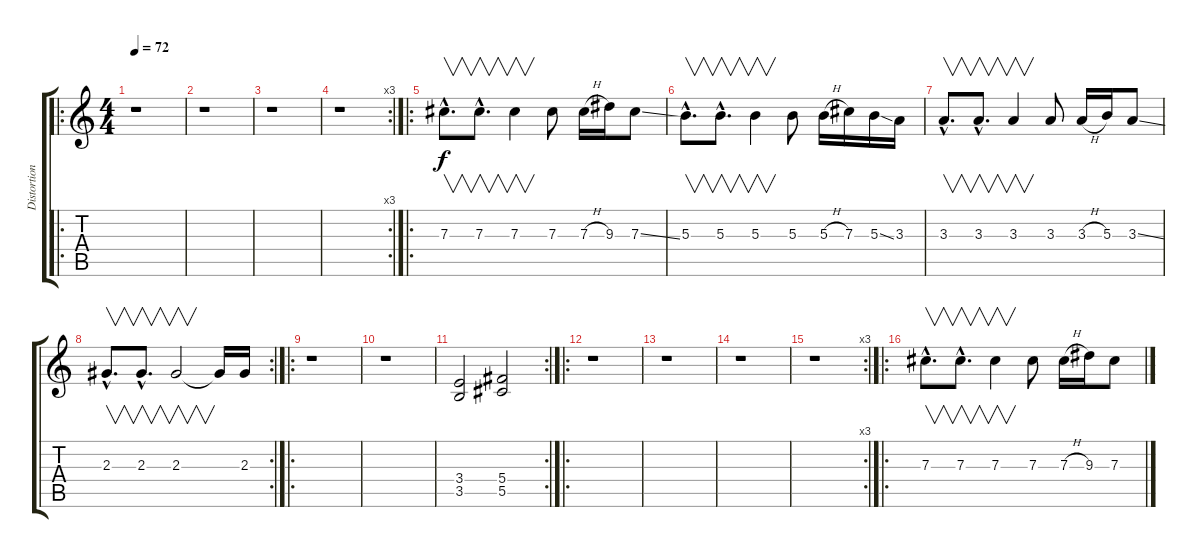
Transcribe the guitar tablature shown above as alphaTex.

\track ("Distortion Guitar 1" "Distortion") {instrument distortionguitar}
\staff {score tabs}
\tuning (Eb4 Bb3 Gb3 Db3 Ab2 Eb2) {hide}
\ro
\ts (4 4)
\tempo 72
\clef g2
\ks c
r.1{dy f instrument distortionguitar} |
r.1 |
r.1 |
\rc 3
r.1 |
\ro
7.3{hac}.8{v d} 7.3{hac}.8{v d} 7.3.4{v} 7.3.8 7.3{h}.16 9.3.16 7.3{ss}.8 |
5.3{hac}.8{v d} 5.3{hac}.8{v d} 5.3.4{v} 5.3.8 5.3{h}.16 7.3.16 5.3{ss}.16 3.3.16 |
3.3{hac}.8{v d} 3.3{hac}.8{v d} 3.3.4{v} 3.3.8 3.3{h}.16 5.3.16 3.3{ss}.8 |
\rc 2
2.3{hac}.8{v d} 2.3{hac}.8{v d} 2.3.2{v} 2.3{t}.16 2.3.16 |
\ro
r.1 |
r.1 |
\rc 2
(3.4 3.5).2 (5.4 5.5).2 |
\ro
r.1 |
r.1 |
r.1 |
\rc 3
r.1 |
\ro
7.3{hac}.8{v d} 7.3{hac}.8{v d} 7.3.4{v} 7.3.8 7.3{h}.16 9.3.16 7.3{ss}.8
